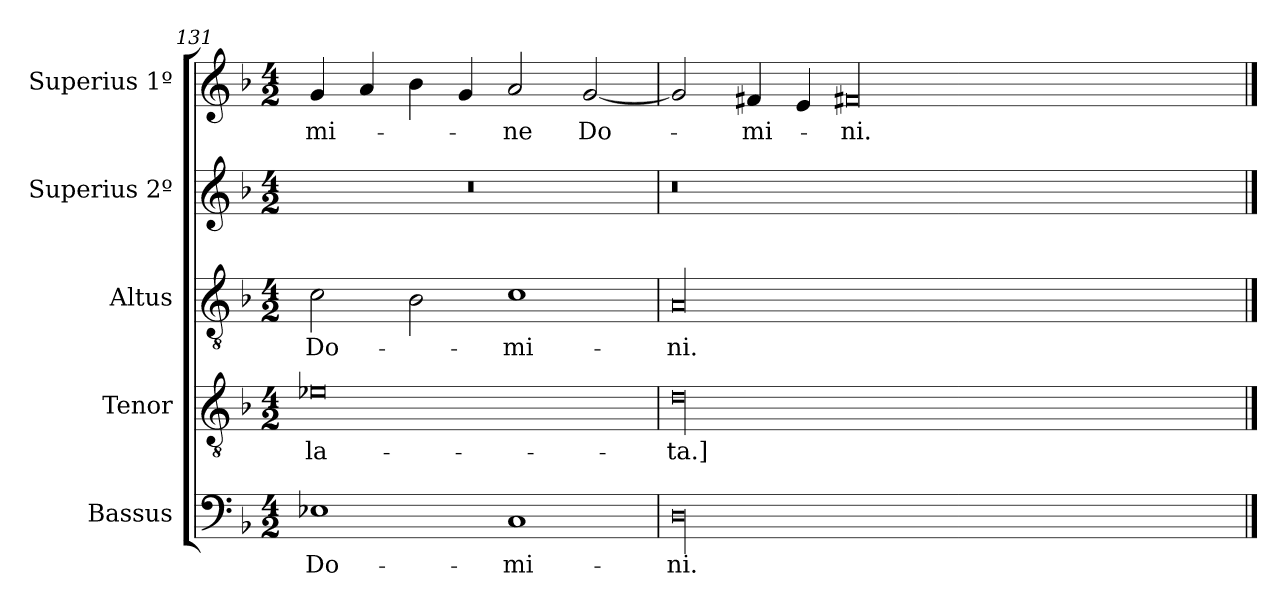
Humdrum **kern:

**kern	**text	**kern	**text	**kern	**text	**kern	**kern	**text
*part5	*part5	*part4	*part4	*part3	*part3	*part2	*part1	*part1
*staff5	*staff5	*staff4	*staff4	*staff3	*staff3	*staff2	*staff1	*staff1
*I"Bassus	*	*I"Tenor	*	*I"Altus	*	*I"Superius 2º	*I"Superius 1º	*
*clefF4	*	*clefGv2	*	*clefGv2	*	*clefG2	*clefG2	*
*k[b-]	*	*k[b-]	*	*k[b-]	*	*k[b-]	*k[b-]	*
*M4/2	*	*M4/2	*	*M4/2	*	*M4/2	*M4/2	*
=131	=131	=131	=131	=131	=131	=131	=131	=131
1E-X\	Do-	0e-X\	-la-	2c\	Do-	0r	4g/	-mi-
.	.	.	.	.	.	.	4a/	.
.	.	.	.	2B-\	.	.	4b-\	.
.	.	.	.	.	.	.	4g/	.
1C/	-mi-	.	.	1c\	-mi-	.	2a/	-ne
.	.	.	.	.	.	.	[2g/	Do-
=132	=132	=132	=132	=132	=132	=132	=132	=132
00D\	-ni.	00d\	-ta.]	00A/	-ni.	0r	2g/]	.
.	.	.	.	.	.	.	4f#X/	-mi-
.	.	.	.	.	.	.	4e/	.
.	.	.	.	.	.	.	00f#X/	-ni.
.	.	.	.	.	.	0.ryy	.	.
1ryy	.	1ryy	.	1ryy	.	.	.	.
==	==	==	==	==	==	==	==	==
*-	*-	*-	*-	*-	*-	*-	*-	*-
